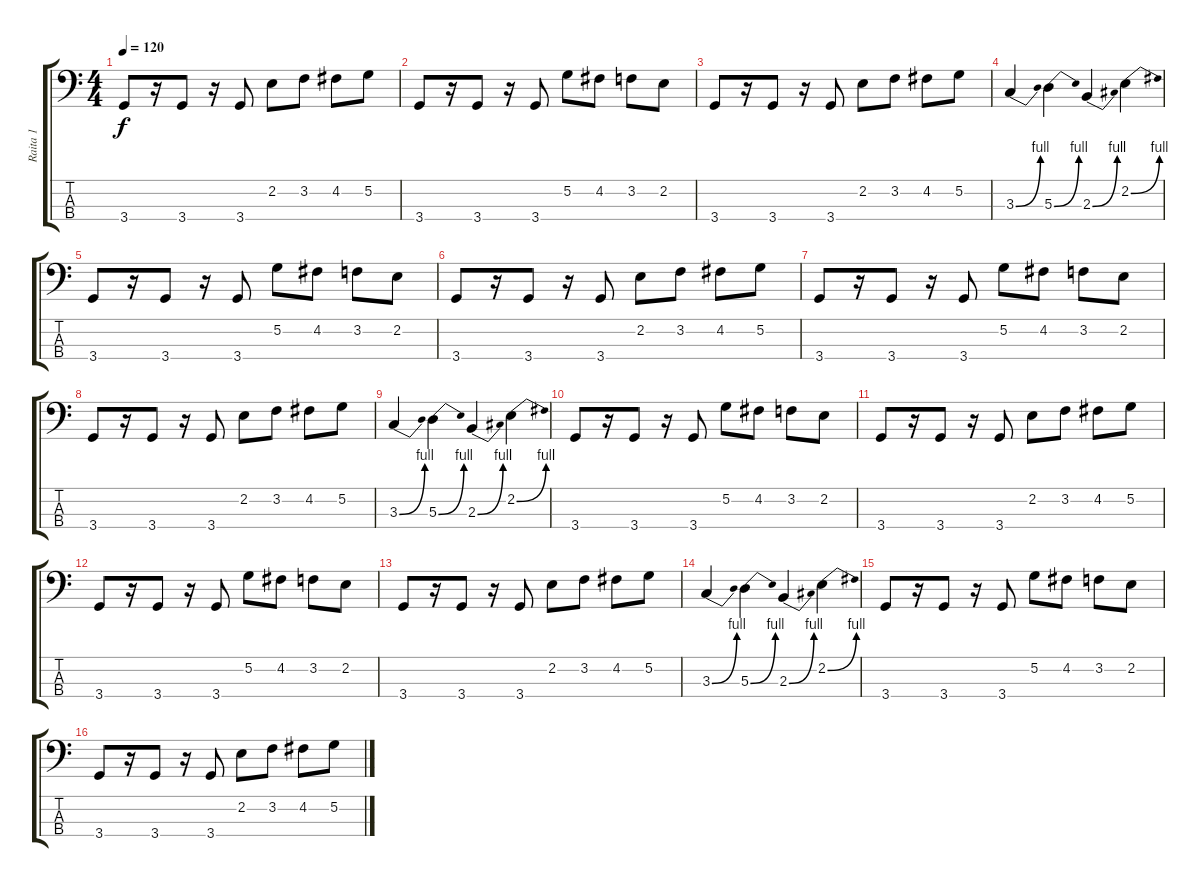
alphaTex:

\track ("Raita 1" "Raita 1") {instrument electricbassfinger}
\staff {score tabs}
\tuning (G2 D2 A1 E1) {hide}
\ts (4 4)
\tempo 120
\clef f4
\ks c
3.4.8{dy f} r.16 3.4.8 r.16 3.4.8 2.2.8 3.2.8 4.2.8 5.2.8 |
3.4.8 r.16 3.4.8 r.16 3.4.8 5.2.8 4.2.8 3.2.8 2.2.8 |
3.4.8 r.16 3.4.8 r.16 3.4.8 2.2.8 3.2.8 4.2.8 5.2.8 |
3.3{be (bend 0 0 60 4)}.4 5.3{be (bend 0 0 60 4)}.4 2.3{be (bend 0 0 60 4)}.4 2.2{be (bend 0 0 60 4)}.4 |
3.4.8 r.16 3.4.8 r.16 3.4.8 5.2.8 4.2.8 3.2.8 2.2.8 |
3.4.8 r.16 3.4.8 r.16 3.4.8 2.2.8 3.2.8 4.2.8 5.2.8 |
3.4.8 r.16 3.4.8 r.16 3.4.8 5.2.8 4.2.8 3.2.8 2.2.8 |
3.4.8 r.16 3.4.8 r.16 3.4.8 2.2.8 3.2.8 4.2.8 5.2.8 |
3.3{be (bend 0 0 60 4)}.4 5.3{be (bend 0 0 60 4)}.4 2.3{be (bend 0 0 60 4)}.4 2.2{be (bend 0 0 60 4)}.4 |
3.4.8 r.16 3.4.8 r.16 3.4.8 5.2.8 4.2.8 3.2.8 2.2.8 |
3.4.8 r.16 3.4.8 r.16 3.4.8 2.2.8 3.2.8 4.2.8 5.2.8 |
3.4.8 r.16 3.4.8 r.16 3.4.8 5.2.8 4.2.8 3.2.8 2.2.8 |
3.4.8 r.16 3.4.8 r.16 3.4.8 2.2.8 3.2.8 4.2.8 5.2.8 |
3.3{be (bend 0 0 60 4)}.4 5.3{be (bend 0 0 60 4)}.4 2.3{be (bend 0 0 60 4)}.4 2.2{be (bend 0 0 60 4)}.4 |
3.4.8 r.16 3.4.8 r.16 3.4.8 5.2.8 4.2.8 3.2.8 2.2.8 |
3.4.8 r.16 3.4.8 r.16 3.4.8 2.2.8 3.2.8 4.2.8 5.2.8
